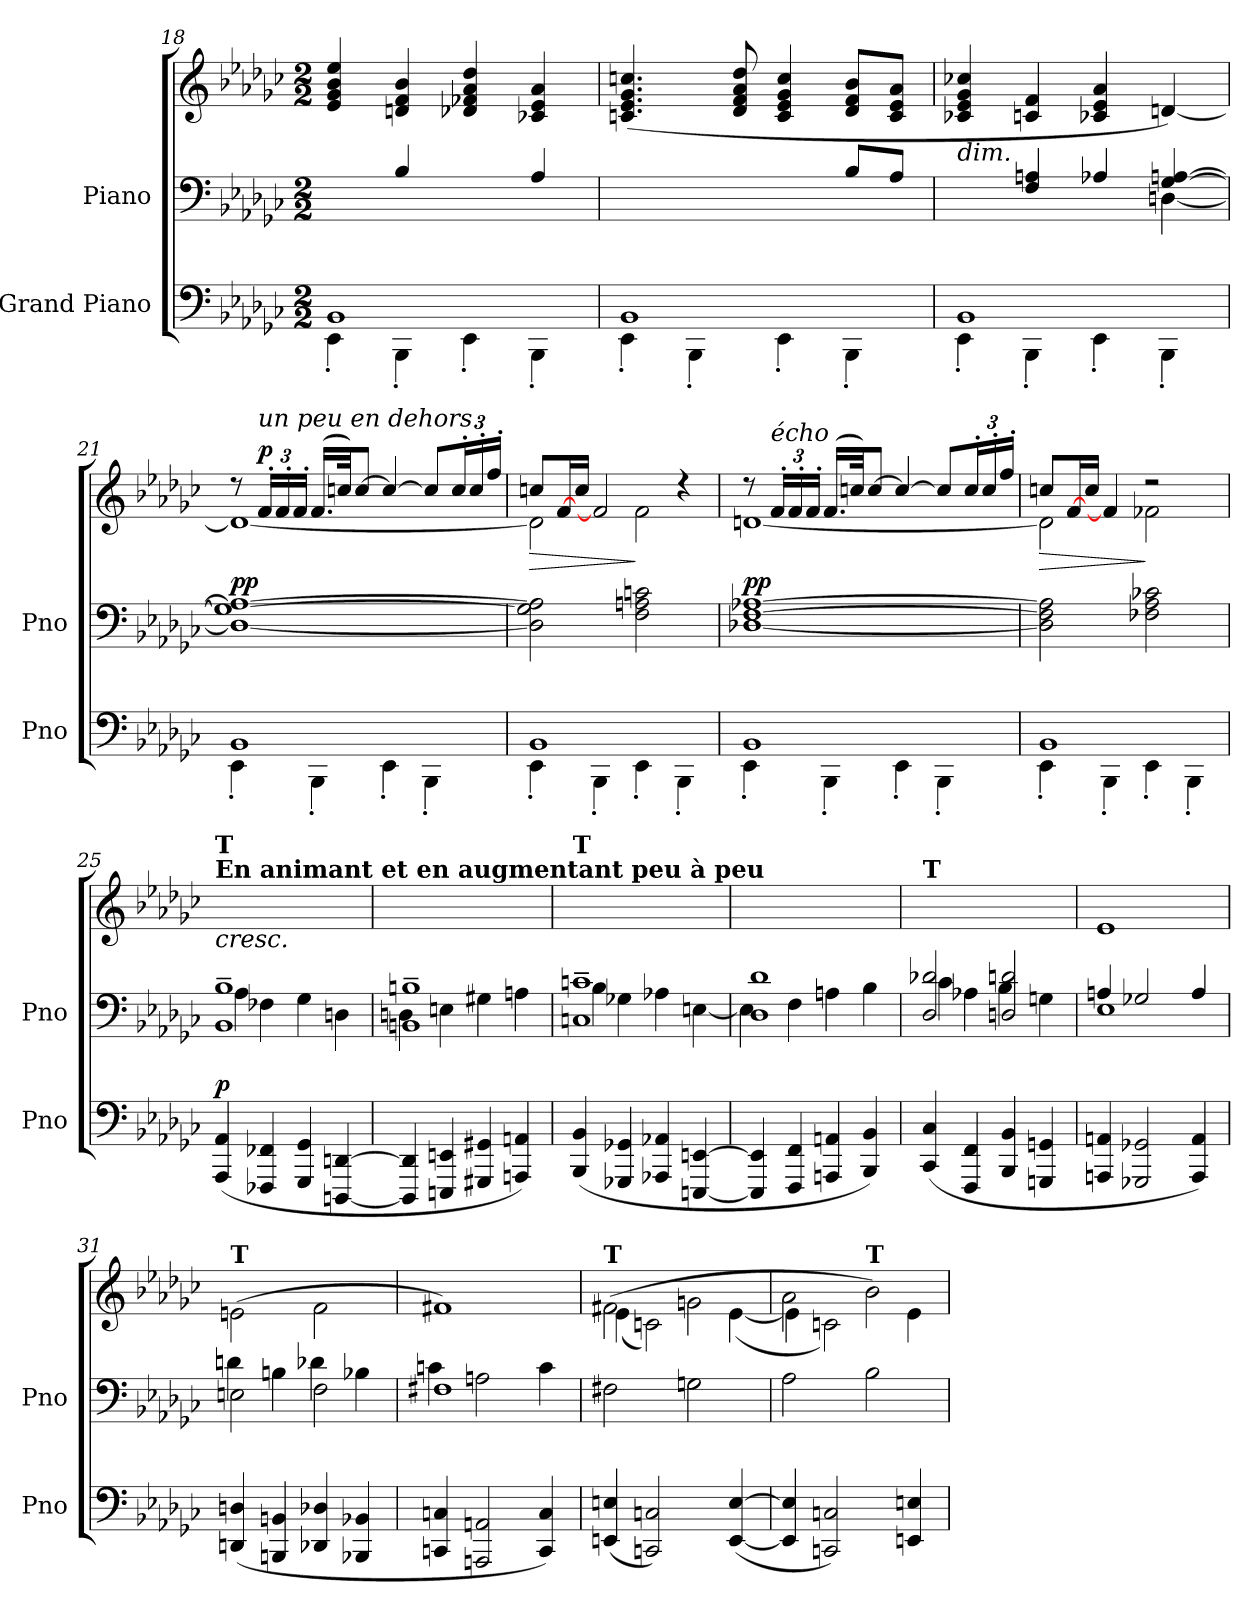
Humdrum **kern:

**kern	**dynam	**kern	**kern	**dynam
*part2	*part2	*part1	*part1	*part1
*staff3	*staff3	*staff2	*staff1	*staff1/2
*I"Grand Piano	*	*I"Piano	*	*
*I'Pno	*	*I'Pno	*	*
*clefF4	*	*clefF4	*clefG2	*
*k[b-e-a-d-g-c-]	*	*k[b-e-a-d-g-c-]	*k[b-e-a-d-g-c-]	*
*M2/2	*	*M2/2	*M2/2	*
=18	=18	=18	=18	=18
*^	*	*^	*	*
1BB-	4EE-'\	.	4ryy	1ryy	4e-/ 4g-/ 4b-/ 4ee-/	.
.	4BBB-'\	.	4B-/	.	4dn/ 4f/ 4b-/	.
.	4EE-'\	.	4ryy	.	4d-X/ 4f-X/ 4a-/ 4dd-/	.
.	4BBB-'\	.	4A-/	.	4c-X/ 4e-/ 4a-/	.
=19	=19	=19	=19	=19	=19	=19
1BB-	4EE-'\	.	2.ryy	1ryy	(>4.cn/ 4.e-/ 4.g-/ 4.ccn/	.
.	4BBB-'\	.	.	.	.	.
.	.	.	.	.	8d-/ 8f/ 8a-/ 8dd-/	.
.	4EE-'\	.	.	.	4c/ 4e-/ 4g-/ 4cc/	.
.	4BBB-'\	.	8B-/L	.	8d-/ 8f/ 8b-/L	.
.	.	.	8A-/J	.	8c/ 8e-/ 8a-/J	.
!!LO:LB:g=z
=20	=20	=20	=20	=20	=20	=20
*	*	*	*	*	*^	*
!	!	!	!	!	!LO:TX:b:i:t=dim.	!	!
1BB-	4EE-'\	.	4ryy	2.ryy	4c-X/ 4e-/ 4g-/ 4cc-X/	4ryy	.
.	4BBB-'\	.	4F/ 4An/	.	4cn/ 4f/	2.ryy	.
.	4EE-'\	.	4A-X/	.	4c-X/ 4e-/ 4a-/	.	.
.	4BBB-'\	.	[4G-/ [4An/	[4Dn\	[4dn/)	.	.
=21	=21	=21	=21	=21	=21	=21	=21
!	!	!	!	!	!	!	!LO:DY:a=2
*	*	*	*v	*v	*	*	*
1BB-	4EE-'\	.	1D_ 1G-_ 1A_	8r	1dn_	pp
*	*	*	*	*Xbrackettup	*	*
!	!	!	!	!LO:TX:a:i:t=un peu en dehors	!	!
!	!	!	!	!	!	!LO:DY:a
.	.	.	.	24f'/LL	.	p
.	.	.	.	24f'/	.	.
.	.	.	.	24f'/JJ	.	.
.	4BBB-'\	.	.	(<16.f/LL	.	.
.	.	.	.	32ccn/JK)	.	.
.	.	.	.	[8cc/J	.	.
.	4EE-'\	.	.	4cc/_	.	.
.	4BBB-'\	.	.	8cc/L]	.	.
.	.	.	.	24cc'/L	.	.
.	.	.	.	24cc'/	.	.
.	.	.	.	24ff'/JJ	.	.
=22	=22	=22	=22	=22	=22	=22
!	!	!	!	!	!	!LO:HP:b
1BB-	4EE-'\	.	2Dn\] 2G-\] 2An\]	8ccn/L	2dn\]	>
.	.	.	.	[16f/L	.	.
.	.	.	.	16cc/JJ	.	.
.	4BBB-'\	.	.	2f/]	.	.
.	4EE-'\	.	2F\ 2A\ 2cn\	.	2f\	]
.	4BBB-'\	.	.	4r	.	.
=23	=23	=23	=23	=23	=23	=23
!	!	!	!	!	!	!LO:DY:a=2
1BB-	4EE-'\	.	[1D-X [1F [1A-X	8r	[1dn	pp
!	!	!	!	!LO:TX:a:i:t=écho	!	!
.	.	.	.	24f'/LL	.	.
.	.	.	.	24f'/	.	.
.	.	.	.	24f'/JJ	.	.
.	4BBB-'\	.	.	(<16.f/LL	.	.
.	.	.	.	32ccn/JK)	.	.
.	.	.	.	[8cc/J	.	.
.	4EE-'\	.	.	4cc/_	.	.
.	4BBB-'\	.	.	8cc/L]	.	.
.	.	.	.	24cc'/L	.	.
.	.	.	.	24cc'/	.	.
.	.	.	.	24ff'/JJ	.	.
!!LO:LB:g=z	!!
=24	=24	=24	=24	=24	=24	=24
!	!	!	!	!	!	!LO:HP:b
1BB-	4EE-'\	.	2D-\] 2F\] 2A-\]	8ccn/L	2d\]	>
.	.	.	.	[16f/L	.	.
.	.	.	.	16cc/JJ	.	.
.	4BBB-'\	.	.	4f/]	.	.
.	4EE-'\	.	2F-X\ 2A-\ 2c-X\	2r	2f-X\	]
.	4BBB-'\	.	.	.	.	.
*	*	*	*	*v	*v	*
=25	=25	=25	=25	=25	=25
*	*	*	*^	*	*
!	!	!	!	!	!LO:TX:a:B:t=En animant et en augmentant peu à peu	!
!	!	!	!	!	!LO:TX:a:B:t=T	!
!	!	!	!	!	!LO:TX:b:i:t=cresc.	!
!	!	!LO:DY:a	!	!	!	!
*v	*v	*	*	*	*	*
(<4AAA-/ 4AA-/	p	1BB-~ 1B-~	4A-\	1ryy	.
4FFF-X/ 4FF-X/	.	.	4F-X\	.	.
4GGG-/ 4GG-/	.	.	4G-\	.	.
[4DDDn/ [4DDn/	.	.	4Dn\	.	.
=26	=26	=26	=26	=26	=26
4DDDn/] 4DDn/]	.	1BBn~ 1Bn~	4Dn\	1ryy	.
4EEEn/ 4EEn/	.	.	4En\	.	.
4GGG#X/ 4GG#X/	.	.	4G#X\	.	.
4AAAn/ 4AAn/)	.	.	4An\	.	.
=27	=27	=27	=27	=27	=27
!	!	!	!	!LO:TX:a:B:t=T	!
(<4BBB-/ 4BB-/	.	1Cn~ 1cn~	4B-\	1ryy	.
4GGG-X/ 4GG-X/	.	.	4G-X\	.	.
4AAA-X/ 4AA-X/	.	.	4A-X\	.	.
[4EEEn/ [4EEn/	.	.	[4En\	.	.
!!LO:LB:g=z
=28	=28	=28	=28	=28	=28
4EEEn/] 4EEn/]	.	1D- 1d-	4E\]	1ryy	.
4FFF/ 4FF/	.	.	4F\	.	.
4AAAn/ 4AAn/	.	.	4An\	.	.
4BBB-/ 4BB-/)	.	.	4B-\	.	.
=29	=29	=29	=29	=29	=29
!	!	!	!	!LO:TX:a:B:t=T	!
(<4CC-/ 4C-/	.	(>2D-/ 2d-X/	4c-\	1ryy	.
4FFF/ 4FF/	.	.	4A-X\	.	.
4BBB-/ 4BB-/	.	2Dn/ 2dn/	4B-\	.	.
4GGGn/ 4GGn/	.	.	4Gn\	.	.
=30	=30	=30	=30	=30	=30
4AAAn/ 4AAn/	.	4An/	1E-	1e-)	.
2GGG-X/ 2GG-X/	.	2G-X/	.	.	.
4AAA/ 4AA/)	.	4A/	.	.	.
=31	=31	=31	=31	=31	=31
!	!	!	!	!LO:TX:a:B:t=T	!
(<4DDn/ 4Dn/	.	2En\	4dn\	(>2en\	.
4BBBn/ 4BBn/	.	.	4Bn\	.	.
4DD-X/ 4D-X/	.	2F\	4d-X\	2f\	.
4BBB-X/ 4BB-X/	.	.	4B-X\	.	.
=32	=32	=32	=32	=32	=32
4CCn/ 4Cn/	.	1F#X	4cn\	1f#X)	.
2AAAn/ 2AAn/	.	.	2An\	.	.
4CC/ 4C/)	.	.	4c\	.	.
!!LO:PB:g=z
=33	=33	=33	=33	=33	=33
*	*	*	*	*^	*
!	!	!	!	!LO:TX:a:B:t=T	!	!
*	*	*v	*v	*	*	*
(<4EEn/ 4En/	.	2F#X\	(>2f#X\	(<4e-\	.
2CCn/ 2Cn/)	.	.	.	2cn\)	.
.	.	2Gn\	2gn\	.	.
(<[4EE/ [4E/	.	.	.	(<[4e-\	.
=34	=34	=34	=34	=34	=34
4EEn/] 4En/]	.	2A-\	2a-\	4e-\]	.
2CCn/ 2Cn/)	.	.	.	2cn\)	.
!	!	!	!LO:TX:a:B:t=T	!	!
.	.	2B-\	2b-\)	.	.
4EE/ 4E/	.	.	.	4e-\	.
*	*	*	*v	*v	*
=	=	=	=	=
*-	*-	*-	*-	*-
